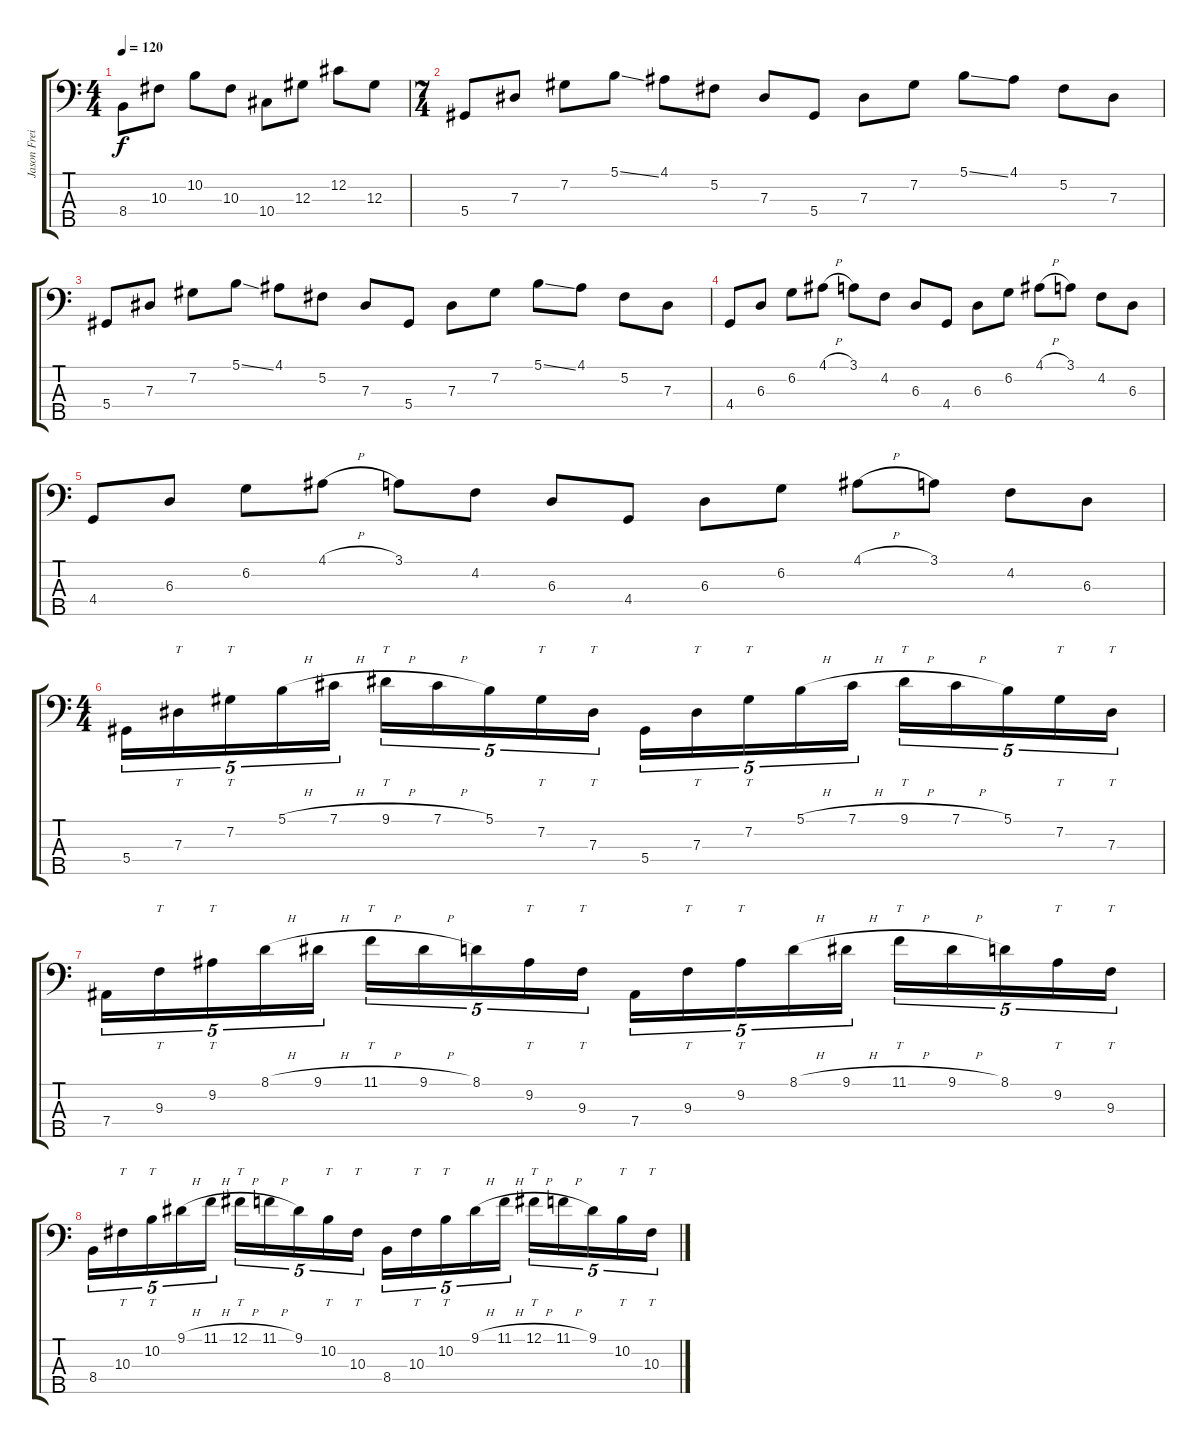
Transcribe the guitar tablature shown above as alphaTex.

\track ("Jason Freitas" "Jason Frei") {instrument slapbass2}
\staff {score tabs}
\tuning (Gb2 Db2 Ab1 Eb1 Bb0) {hide}
\ts (4 4)
\tempo 120
\clef f4
\ks c
8.4.8{dy f} 10.3.8 10.2.8 10.3.8 10.4.8 12.3.8 12.2.8 12.3.8 |
\ts (7 4)
5.4.8 7.3.8 7.2.8 5.1{ss}.8 4.1.8 5.2.8 7.3.8 5.4.8 7.3.8 7.2.8 5.1{ss}.8 4.1.8 5.2.8 7.3.8 |
5.4.8 7.3.8 7.2.8 5.1{ss}.8 4.1.8 5.2.8 7.3.8 5.4.8 7.3.8 7.2.8 5.1{ss}.8 4.1.8 5.2.8 7.3.8 |
4.4.8 6.3.8 6.2.8 4.1{h}.8 3.1.8 4.2.8 6.3.8 4.4.8 6.3.8 6.2.8 4.1{h}.8 3.1.8 4.2.8 6.3.8 |
4.4.8 6.3.8 6.2.8 4.1{h}.8 3.1.8 4.2.8 6.3.8 4.4.8 6.3.8 6.2.8 4.1{h}.8 3.1.8 4.2.8 6.3.8 |
\ts (4 4)
5.4.16{tu (5 4)} 7.3.16{tt tu (5 4)} 7.2.16{tt tu (5 4)} 5.1{h}.16{tu (5 4)} 7.1{h}.16{tu (5 4)} 9.1{h}.16{tt tu (5 4)} 7.1{h}.16{tu (5 4)} 5.1.16{tu (5 4)} 7.2.16{tt tu (5 4)} 7.3.16{tt tu (5 4)} 5.4.16{tu (5 4)} 7.3.16{tt tu (5 4)} 7.2.16{tt tu (5 4)} 5.1{h}.16{tu (5 4)} 7.1{h}.16{tu (5 4)} 9.1{h}.16{tt tu (5 4)} 7.1{h}.16{tu (5 4)} 5.1.16{tu (5 4)} 7.2.16{tt tu (5 4)} 7.3.16{tt tu (5 4)} |
7.4.16{tu (5 4)} 9.3.16{tt tu (5 4)} 9.2.16{tt tu (5 4)} 8.1{h}.16{tu (5 4)} 9.1{h}.16{tu (5 4)} 11.1{h}.16{tt tu (5 4)} 9.1{h}.16{tu (5 4)} 8.1.16{tu (5 4)} 9.2.16{tt tu (5 4)} 9.3.16{tt tu (5 4)} 7.4.16{tu (5 4)} 9.3.16{tt tu (5 4)} 9.2.16{tt tu (5 4)} 8.1{h}.16{tu (5 4)} 9.1{h}.16{tu (5 4)} 11.1{h}.16{tt tu (5 4)} 9.1{h}.16{tu (5 4)} 8.1.16{tu (5 4)} 9.2.16{tt tu (5 4)} 9.3.16{tt tu (5 4)} |
8.4.16{tu (5 4)} 10.3.16{tt tu (5 4)} 10.2.16{tt tu (5 4)} 9.1{h}.16{tu (5 4)} 11.1{h}.16{tu (5 4)} 12.1{h}.16{tt tu (5 4)} 11.1{h}.16{tu (5 4)} 9.1.16{tu (5 4)} 10.2.16{tt tu (5 4)} 10.3.16{tt tu (5 4)} 8.4.16{tu (5 4)} 10.3.16{tt tu (5 4)} 10.2.16{tt tu (5 4)} 9.1{h}.16{tu (5 4)} 11.1{h}.16{tu (5 4)} 12.1{h}.16{tt tu (5 4)} 11.1{h}.16{tu (5 4)} 9.1.16{tu (5 4)} 10.2.16{tt tu (5 4)} 10.3.16{tt tu (5 4)}
